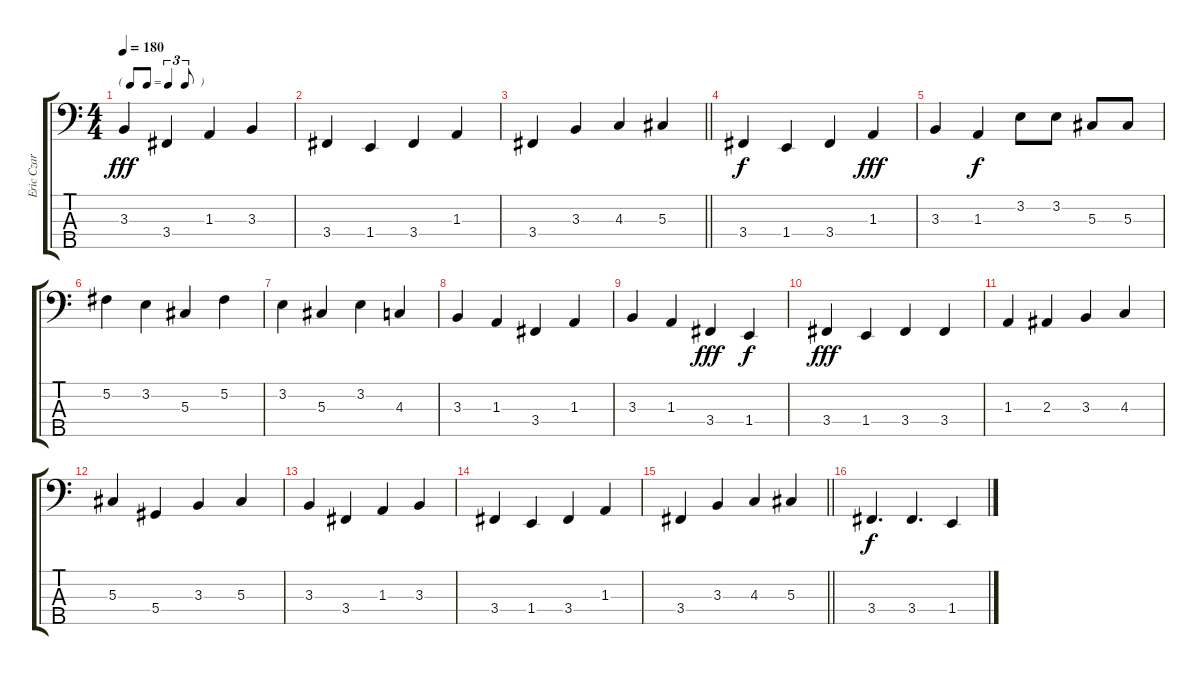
\track ("Eric Czar" "Eric Czar") {instrument electricbassfinger}
\staff {score tabs}
\tuning (Gb2 Db2 Ab1 Eb1 Bb0) {hide}
\ts (4 4)
\tf triplet8th
\tempo 180
\clef f4
\ks c
3.3.4{dy fff} 3.4.4 1.3.4 3.3.4 |
3.4.4 1.4.4 3.4.4 1.3.4 |
\barLineRight lightlight
3.4.4 3.3.4 4.3.4 5.3.4 |
3.4.4{dy f} 1.4.4 3.4.4 1.3.4{dy fff} |
3.3.4 1.3.4{dy f} 3.2.8 3.2.8 5.3.8 5.3.8 |
5.2.4 3.2.4 5.3.4 5.2.4 |
3.2.4 5.3.4 3.2.4 4.3.4 |
3.3.4 1.3.4 3.4.4 1.3.4 |
3.3.4 1.3.4 3.4.4{dy fff} 1.4.4{dy f} |
3.4.4{dy fff} 1.4.4 3.4.4 3.4.4 |
1.3.4 2.3.4 3.3.4 4.3.4 |
5.3.4{volume 14} 5.4.4 3.3.4 5.3.4 |
3.3.4 3.4.4 1.3.4 3.3.4 |
3.4.4 1.4.4 3.4.4 1.3.4 |
\barLineRight lightlight
3.4.4 3.3.4 4.3.4 5.3.4 |
3.4.4{d dy f} 3.4.4{d} 1.4.4
